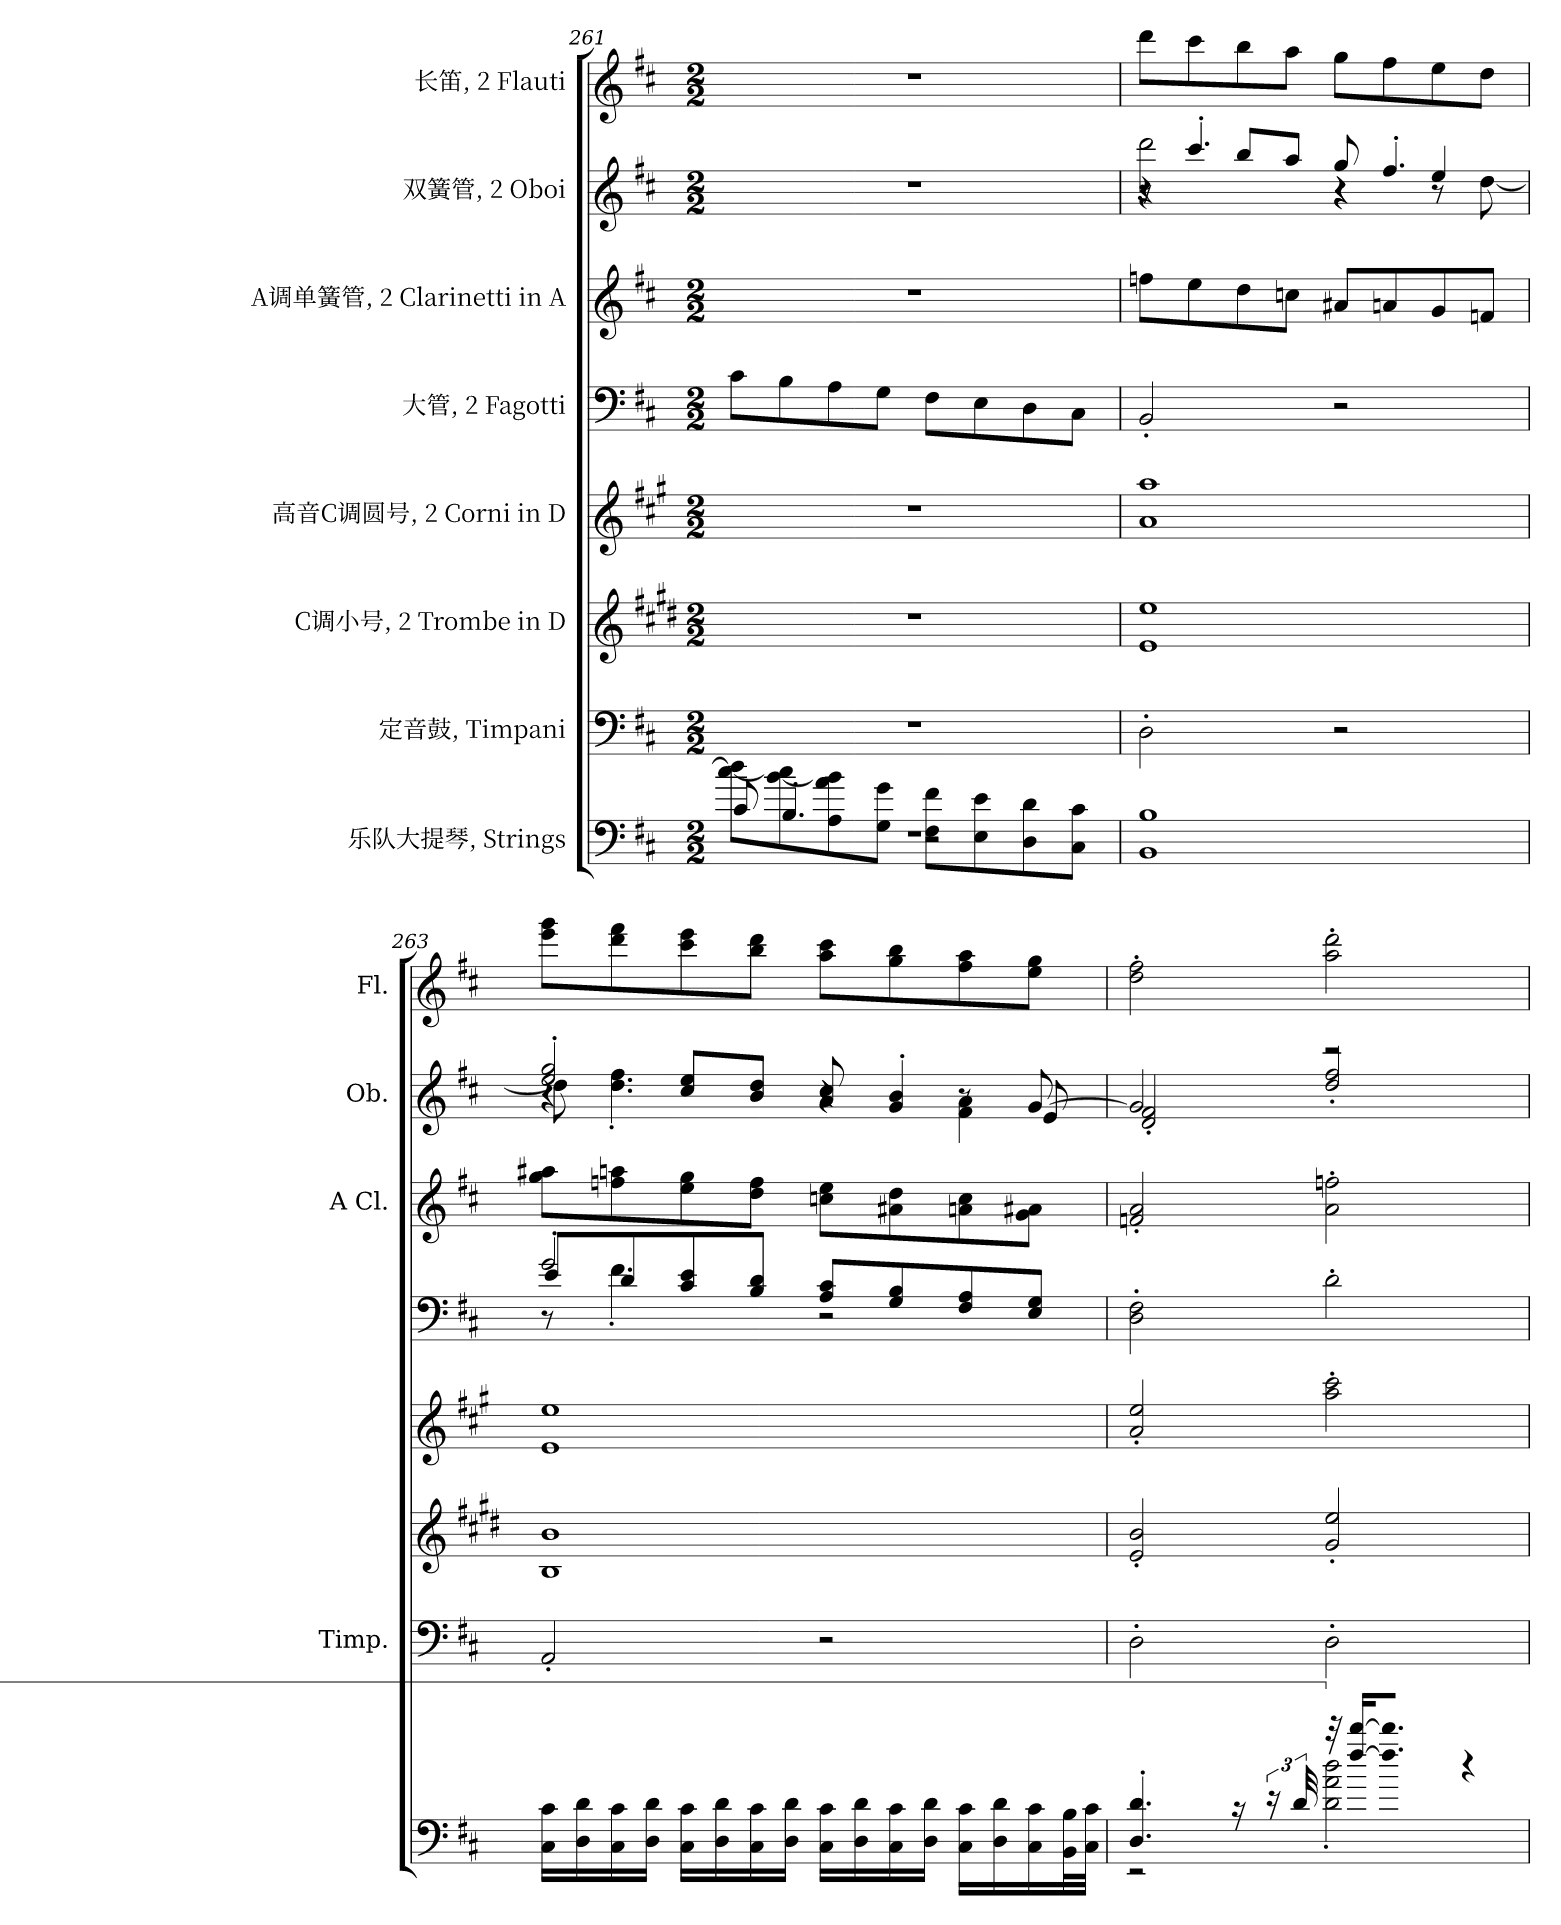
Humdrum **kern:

**kern	**kern	**kern	**kern	**kern	**kern	**kern	**kern
*part8	*part7	*part6	*part5	*part4	*part3	*part2	*part1
*staff8	*staff7	*staff6	*staff5	*staff4	*staff3	*staff2	*staff1
*I"乐队大提琴, Strings	*I"定音鼓, Timpani	*I"C调小号, 2 Trombe in D	*I"高音C调圆号, 2 Corni in D	*I"大管, 2 Fagotti	*I"A调单簧管, 2 Clarinetti in A	*I"双簧管, 2 Oboi	*I"长笛, 2 Flauti
*	*I'Timp.	*	*	*	*I'A Cl.	*I'Ob.	*I'Fl.
!!LO:PB:g=z
*clefF4	*clefF4	*clefG2	*clefG2	*clefF4	*clefG2	*clefG2	*clefG2
*	*	*ITrd1c2	*ITrd4c7	*	*ITrd2c3	*	*
*k[f#c#]	*k[f#c#]	*k[f#c#]	*k[f#c#]	*k[f#c#]	*k[f#c#g#d#a#]	*k[f#c#]	*k[f#c#]
*M2/2	*M2/2	*M2/2	*M2/2	*M2/2	*M2/2	*M2/2	*M2/2
=261	=261	=261	=261	=261	=261	=261	=261
*^	*	*	*	*	*	*	*
*	*^	*	*	*	*	*	*	*
1r	[8cc#\ 8dd\]L	8c#/	1r	1r	1r	8c#\L	1r	1r	1r
.	[8b\ 8cc#\]	4.B'/	.	.	.	8B\	.	.	.
.	8A\ 8a\ 8b\]	.	.	.	.	8A\	.	.	.
.	8G\ 8g\J	.	.	.	.	8G\J	.	.	.
.	8F#\ 8f#\L	2r	.	.	.	8F#\L	.	.	.
.	8E\ 8e\	.	.	.	.	8E\	.	.	.
.	8D\ 8d\	.	.	.	.	8D\	.	.	.
.	8C#\ 8c#\J	.	.	.	.	8C#\J	.	.	.
*v	*v	*v	*	*	*	*	*	*	*
=262	=262	=262	=262	=262	=262	=262	=262
*	*	*	*	*	*	*^	*
*	*	*	*	*	*	*	*^	*
1BB 1B	2D'\	1d 1dd	1d 1dd	2BB'/	8ddn\L	8r	2ddd'\	4r	8ddd\L
.	.	.	.	.	8cc#\	4.ccc#'/	.	.	8ccc#\
.	.	.	.	.	8b\	.	.	8bb/L	8bb\
.	.	.	.	.	8an\J	.	.	8aa/J	8aa\J
.	2r	.	.	2r	8f##X/L	4r	4r	8gg/	8gg\L
.	.	.	.	.	8f#X/	.	.	4.ff#'/	8ff#\
.	.	.	.	.	8e/	4ee/	8r	.	8ee\
.	.	.	.	.	8dn/J	.	[8dd\	.	8dd\J
!!LO:PB:g=z
=263	=263	=263	=263	=263	=263	=263	=263	=263	=263
*	*	*	*	*^	*	*	*	*	*
*	*	*	*	*	*^	*	*	*	*	*
16C#\ 16c#\LL	2AA'/	1A 1a	1A 1a	2g'/	8r	8e/L	8ee\ 8ff##X\L	2ee/' 2gg/'	8dd\]	4r	8eee\ 8ggg\L
16D\ 16d\	.	.	.	.	.	.	.	.	.	.	.
16C#\ 16c#\	.	.	.	.	4.f#'\	8d/	8ddn\ 8ff#X\	.	4.dd\' 4.ff#\'	.	8ddd\ 8fff#\
16D\ 16d\JJ	.	.	.	.	.	.	.	.	.	.	.
16C#\ 16c#\LL	.	.	.	.	.	8c#/ 8e/	8cc#\ 8ee\	.	.	8cc#/ 8ee/L	8ccc#\ 8eee\
16D\ 16d\	.	.	.	.	.	.	.	.	.	.	.
16C#\ 16c#\	.	.	.	.	.	8B/ 8d/J	8b\ 8dd\J	.	.	8b/ 8dd/J	8bb\ 8ddd\J
16D\ 16d\JJ	.	.	.	.	.	.	.	.	.	.	.
16C#\ 16c#\LL	2r	.	.	2r	2r	8A/ 8c#/L	8an\ 8cc#\L	4r	4r	8a/ 8cc#/	8aa\ 8ccc#\L
16D\ 16d\	.	.	.	.	.	.	.	.	.	.	.
16C#\ 16c#\	.	.	.	.	.	8G/ 8B/	8f##X\ 8b\	.	.	4g/' 4b/'	8gg\ 8bb\
16D\ 16d\JJ	.	.	.	.	.	.	.	.	.	.	.
16C#\ 16c#\LL	.	.	.	.	.	8F#/ 8A/	8f#X\ 8a\	8r	4f#\ 4a\	.	8ff#\ 8aa\
16D\ 16d\	.	.	.	.	.	.	.	.	.	.	.
16C#\ 16c#\	.	.	.	.	.	8E/ 8G/J	8e\ 8f##X\J	[8g/	.	8e/	8ee\ 8gg\J
32BB\ 32B\L	.	.	.	.	.	.	.	.	.	.	.
32C#\ 32c#\JJJ	.	.	.	.	.	.	.	.	.	.	.
*	*	*	*	*v	*v	*v	*	*	*v	*v	*
=264	=264	=264	=264	=264	=264	=264	=264	=264
*^	*	*	*	*	*	*	*	*
4.D/' 4.d/'	2r	2D'\	2d/' 2a/'	2d/' 2a/'	2D\' 2F#\'	2dn/' 2f#/'	2g/]	2d/' 2f#/'	2dd\' 2ff#\'
16r	.	.	.	.	.	.	.	.	.
24r	.	.	.	.	.	.	.	.	.
48d/	.	.	.	.	.	.	.	.	.
48r	2d\' 2a\' 2dd\'	2D'\	2f#/' 2dd/'	2dd\' 2ff#\'	2d'\	2f#\' 2ddn\'	2r	2dd/' 2ff#/'	2aa\' 2ddd\'
[24ff#/ [24ddd/KL	.	.	.	.	.	.	.	.	.
8.ff#/] 8.ddd/]J	.	.	.	.	.	.	.	.	.
4r	.	.	.	.	.	.	.	.	.
*v	*v	*	*	*	*	*	*v	*v	*
=	=	=	=	=	=	=	=
*-	*-	*-	*-	*-	*-	*-	*-
